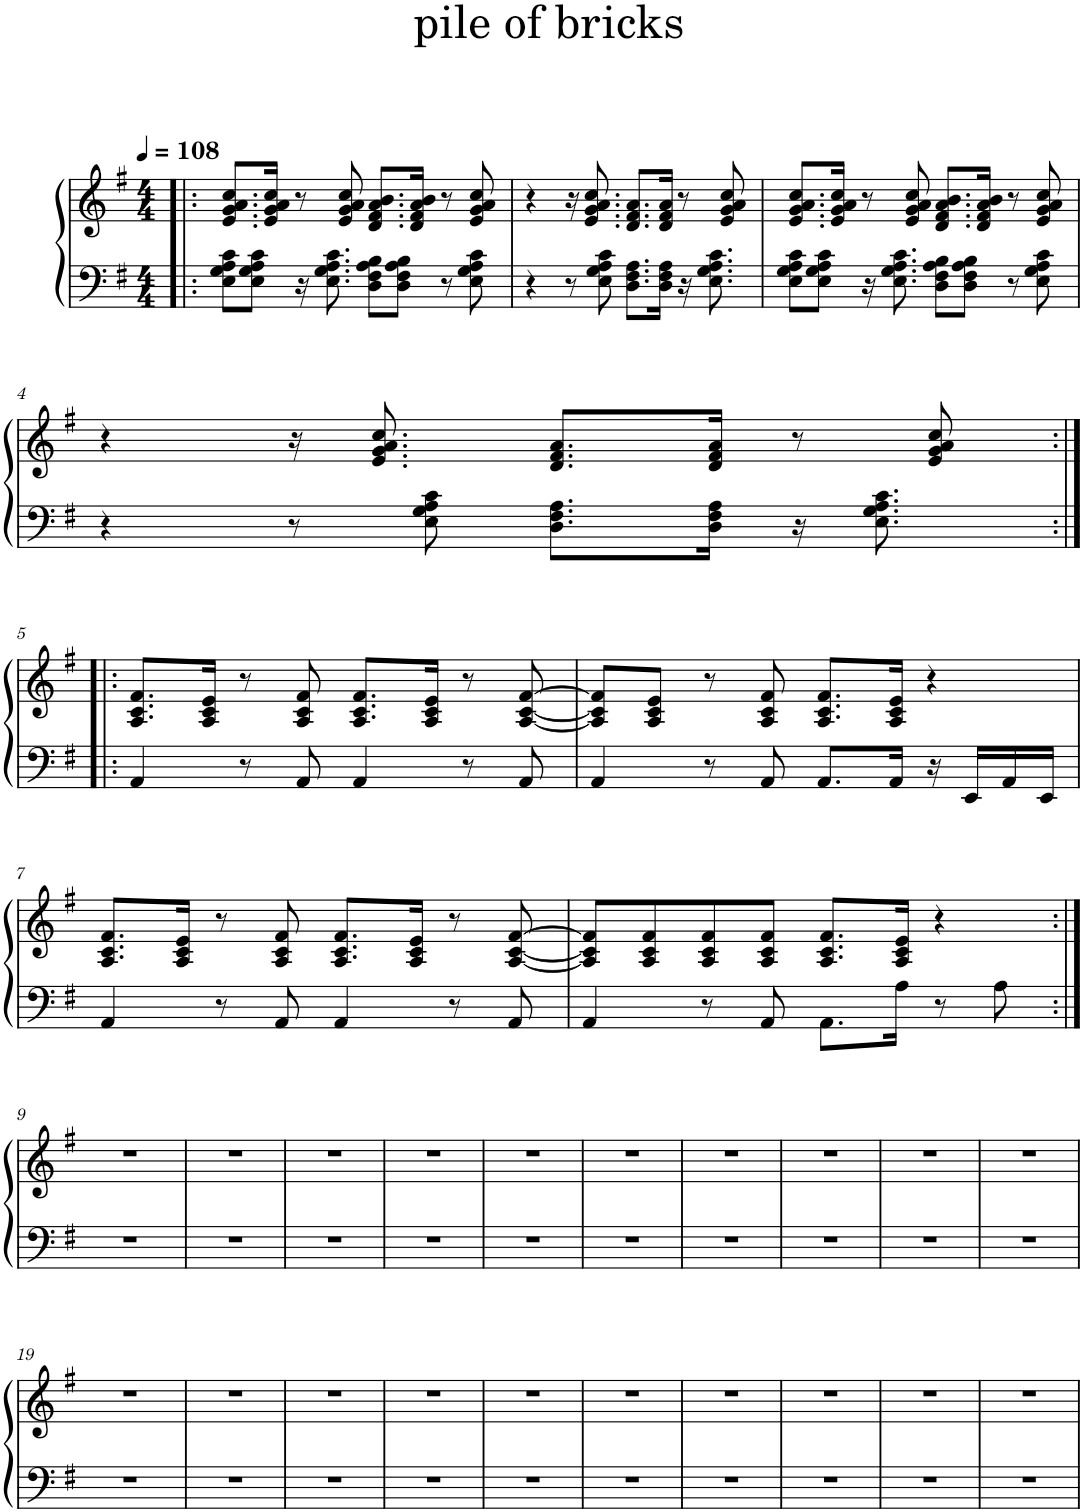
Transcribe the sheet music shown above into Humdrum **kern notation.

**kern	**kern
*part1	*part1
*staff2	*staff1
*I"Piano	*
*I'Pno.	*
*clefF4	*clefG2
*k[f#]	*k[f#]
*M4/4	*M4/4
*MM108	*MM108
=1!|:	=1!|:
8E\ 8G\ 8A\ 8c\L	8.e/ 8.g/ 8.a/ 8.cc/L
8E\ 8G\ 8A\ 8c\J	.
.	16e/ 16g/ 16a/ 16cc/Jk
16r	8r
8.E\ 8.G\ 8.A\ 8.c\	.
.	8e/ 8g/ 8a/ 8cc/
8D\ 8F#\ 8A\ 8B\L	8.d/ 8.f#/ 8.a/ 8.b/L
8D\ 8F#\ 8A\ 8B\J	.
.	16d/ 16f#/ 16a/ 16b/Jk
8r	8r
8E\ 8G\ 8A\ 8c\	8e/ 8g/ 8a/ 8cc/
=2	=2
4r	4r
8r	16r
.	8.e/ 8.g/ 8.a/ 8.cc/
8E\ 8G\ 8A\ 8c\	.
8.D\ 8.F#\ 8.A\L	8.d/ 8.f#/ 8.a/L
16D\ 16F#\ 16A\Jk	16d/ 16f#/ 16a/Jk
16r	8r
8.E\ 8.G\ 8.A\ 8.c\	.
.	8e/ 8g/ 8a/ 8cc/
=3	=3
8E\ 8G\ 8A\ 8c\L	8.e/ 8.g/ 8.a/ 8.cc/L
8E\ 8G\ 8A\ 8c\J	.
.	16e/ 16g/ 16a/ 16cc/Jk
16r	8r
8.E\ 8.G\ 8.A\ 8.c\	.
.	8e/ 8g/ 8a/ 8cc/
8D\ 8F#\ 8A\ 8B\L	8.d/ 8.f#/ 8.a/ 8.b/L
8D\ 8F#\ 8A\ 8B\J	.
.	16d/ 16f#/ 16a/ 16b/Jk
8r	8r
8E\ 8G\ 8A\ 8c\	8e/ 8g/ 8a/ 8cc/
!!LO:LB:g=z
=4	=4
4r	4r
8r	16r
.	8.e/ 8.g/ 8.a/ 8.cc/
8E\ 8G\ 8A\ 8c\	.
8.D\ 8.F#\ 8.A\L	8.d/ 8.f#/ 8.a/L
16D\ 16F#\ 16A\Jk	16d/ 16f#/ 16a/Jk
16r	8r
8.E\ 8.G\ 8.A\ 8.c\	.
.	8e/ 8g/ 8a/ 8cc/
!!LO:LB:g=z
=5:|!|:	=5:|!|:
4AA/	8.A/ 8.c/ 8.f#/L
.	16A/ 16c/ 16e/Jk
8r	8r
8AA/	8A/ 8c/ 8f#/
4AA/	8.A/ 8.c/ 8.f#/L
.	16A/ 16c/ 16e/Jk
8r	8r
8AA/	[8A/ [8c/ [8f#/
=6	=6
4AA/	8A/] 8c/] 8f#/]L
.	8A/ 8c/ 8e/J
8r	8r
8AA/	8A/ 8c/ 8f#/
8.AA/L	8.A/ 8.c/ 8.f#/L
16AA/Jk	16A/ 16c/ 16e/Jk
16r	4r
16EE/LL	.
16AA/	.
16EE/JJ	.
!!LO:LB:g=z
=7	=7
4AA/	8.A/ 8.c/ 8.f#/L
.	16A/ 16c/ 16e/Jk
8r	8r
8AA/	8A/ 8c/ 8f#/
4AA/	8.A/ 8.c/ 8.f#/L
.	16A/ 16c/ 16e/Jk
8r	8r
8AA/	[8A/ [8c/ [8f#/
=8	=8
4AA/	8A/] 8c/] 8f#/]L
.	8A/ 8c/ 8f#/
8r	8A/ 8c/ 8f#/
8AA/	8A/ 8c/ 8f#/J
8.AA\L	8.A/ 8.c/ 8.f#/L
16A\Jk	16A/ 16c/ 16e/Jk
8r	4r
8A\	.
!!LO:LB:g=z
=9:|!	=9:|!
1r	1r
=10	=10
1r	1r
=11	=11
1r	1r
=12	=12
1r	1r
=13	=13
1r	1r
=14	=14
1r	1r
=15	=15
1r	1r
=16	=16
1r	1r
=17	=17
1r	1r
=18	=18
1r	1r
!!LO:LB:g=z
=19	=19
1r	1r
=20	=20
1r	1r
=21	=21
1r	1r
=22	=22
1r	1r
=23	=23
1r	1r
=24	=24
1r	1r
=25	=25
1r	1r
=26	=26
1r	1r
=27	=27
1r	1r
=28	=28
1r	1r
=	=
*-	*-
